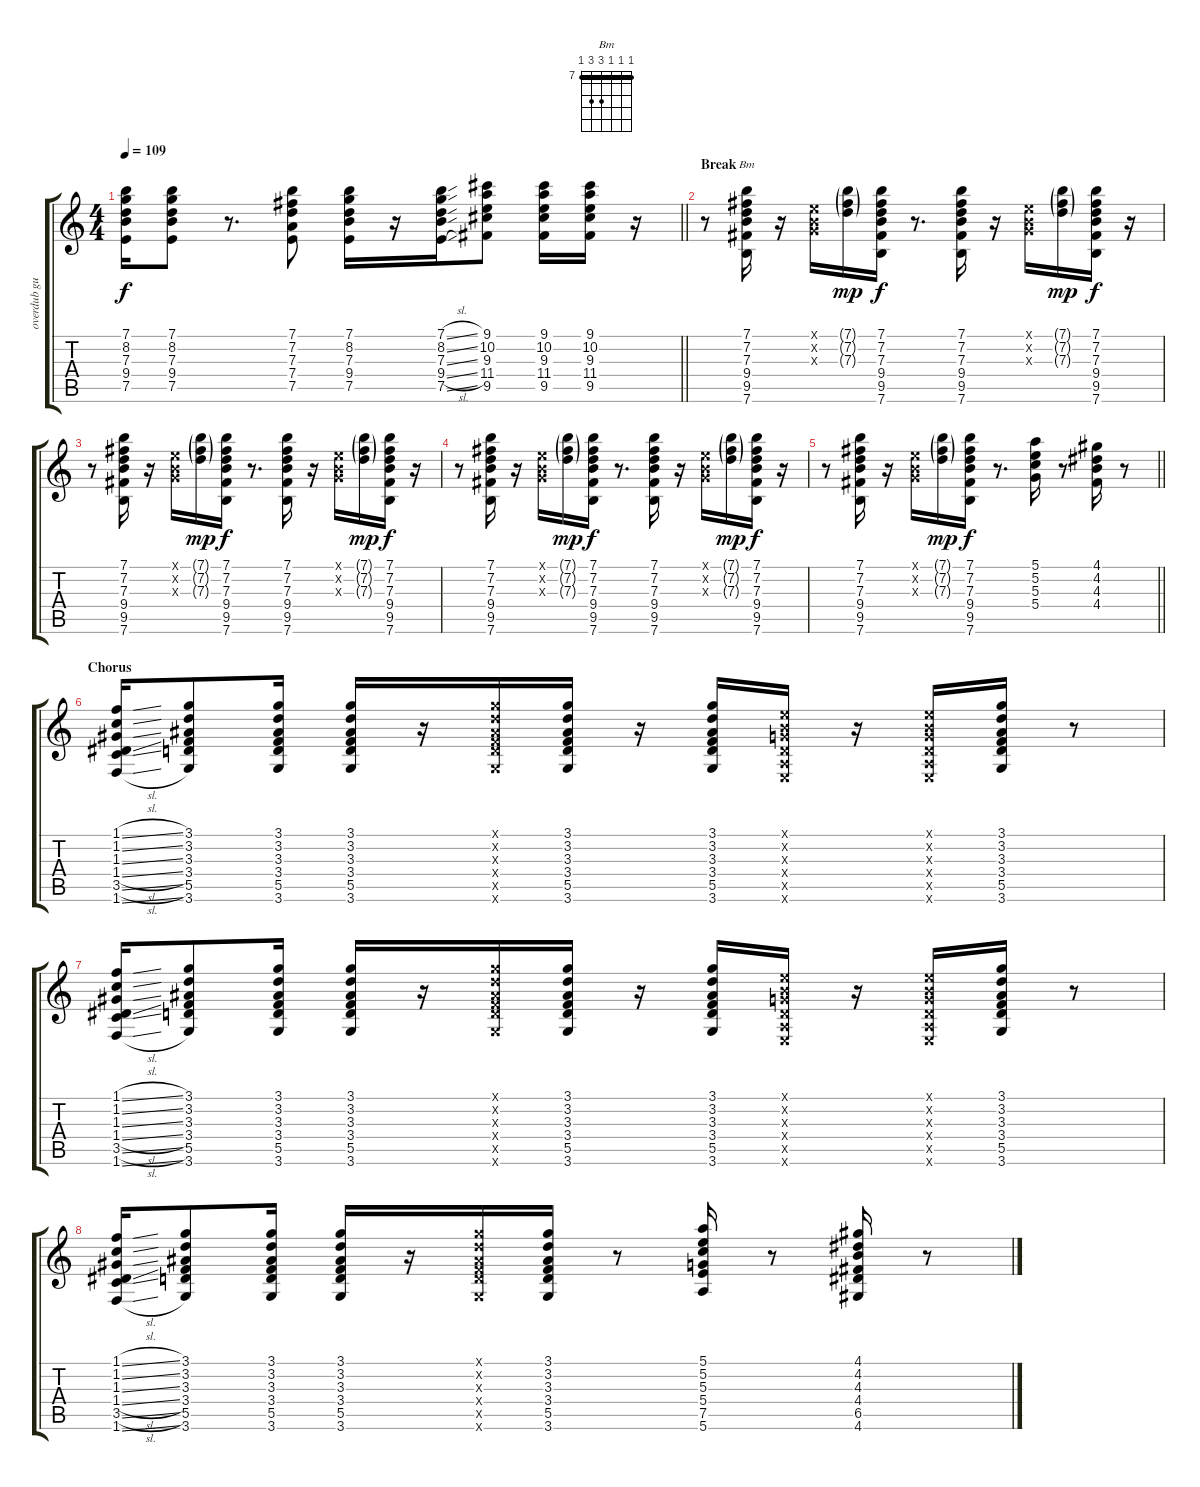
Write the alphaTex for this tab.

\track ("overdub guitar II" "overdub gu") {instrument electricguitarjazz}
\staff {score tabs}
\tuning (E4 B3 G3 D3 A2 E2) {hide}
\chord ("Bm" 7 7 7 9 9 7) {firstfret 7 barre 7}
\ts (4 4)
\tempo 109
\clef g2
\barLineRight lightlight
\ks aminor
(7.1 8.2 7.3 9.4 7.5).16{dy f} (7.1 8.2 7.3 9.4 7.5).8 r.8{d} (7.1 7.2 7.3 7.4 7.5).8 (7.1 8.2 7.3 9.4 7.5).16 r.16 (7.1{sl} 8.2{sl} 7.3{sl} 9.4{sl} 7.5{sl}).16 (9.1 10.2 9.3 11.4 9.5).8 (9.1 10.2 9.3 11.4 9.5).16 (9.1 10.2 9.3 11.4 9.5).16 r.16 |
\section ("" "Break")
r.8 (7.1 7.2 7.3 9.4 9.5 7.6).16{ch "Bm"} r.16 (0.1{x} 0.2{x} 0.3{x}).16 (7.1{g} 7.2{g} 7.3{g}).16{dy mp} (7.1 7.2 7.3 9.4 9.5 7.6).16{dy f} r.8{d} (7.1 7.2 7.3 9.4 9.5 7.6).16 r.16 (0.1{x} 0.2{x} 0.3{x}).16 (7.1{g} 7.2{g} 7.3{g}).16{dy mp} (7.1 7.2 7.3 9.4 9.5 7.6).16{dy f} r.16 |
r.8 (7.1 7.2 7.3 9.4 9.5 7.6).16 r.16 (0.1{x} 0.2{x} 0.3{x}).16 (7.1{g} 7.2{g} 7.3{g}).16{dy mp} (7.1 7.2 7.3 9.4 9.5 7.6).16{dy f} r.8{d} (7.1 7.2 7.3 9.4 9.5 7.6).16 r.16 (0.1{x} 0.2{x} 0.3{x}).16 (7.1{g} 7.2{g} 7.3{g}).16{dy mp} (7.1 7.2 7.3 9.4 9.5 7.6).16{dy f} r.16 |
r.8 (7.1 7.2 7.3 9.4 9.5 7.6).16 r.16 (0.1{x} 0.2{x} 0.3{x}).16 (7.1{g} 7.2{g} 7.3{g}).16{dy mp} (7.1 7.2 7.3 9.4 9.5 7.6).16{dy f} r.8{d} (7.1 7.2 7.3 9.4 9.5 7.6).16 r.16 (0.1{x} 0.2{x} 0.3{x}).16 (7.1{g} 7.2{g} 7.3{g}).16{dy mp} (7.1 7.2 7.3 9.4 9.5 7.6).16{dy f} r.16 |
\barLineRight lightlight
r.8 (7.1 7.2 7.3 9.4 9.5 7.6).16 r.16 (0.1{x} 0.2{x} 0.3{x}).16 (7.1{g} 7.2{g} 7.3{g}).16{dy mp} (7.1 7.2 7.3 9.4 9.5 7.6).16{dy f} r.8{d} (5.1 5.2 5.3 5.4).16 r.8 (4.1 4.2 4.3 4.4).16 r.8 |
\section ("" "Chorus")
(1.1{sl} 1.2{sl} 1.3{sl} 1.4{sl} 3.5{sl} 1.6{sl}).16 (3.1 3.2 3.3 3.4 5.5 3.6).8 (3.1 3.2 3.3 3.4 5.5 3.6).16 (3.1 3.2 3.3 3.4 5.5 3.6).16 r.16 (3.1{x} 3.2{x} 3.3{x} 3.4{x} 5.5{x} 3.6{x}).16 (3.1 3.2 3.3 3.4 5.5 3.6).16 r.16 (3.1 3.2 3.3 3.4 5.5 3.6).16 (0.1{x} 0.2{x} 0.3{x} 0.4{x} 0.5{x} 0.6{x}).16 r.16 (0.1{x} 0.2{x} 0.3{x} 0.4{x} 0.5{x} 0.6{x}).16 (3.1 3.2 3.3 3.4 5.5 3.6).16 r.8 |
(1.1{sl} 1.2{sl} 1.3{sl} 1.4{sl} 3.5{sl} 1.6{sl}).16 (3.1 3.2 3.3 3.4 5.5 3.6).8 (3.1 3.2 3.3 3.4 5.5 3.6).16 (3.1 3.2 3.3 3.4 5.5 3.6).16 r.16 (3.1{x} 3.2{x} 3.3{x} 3.4{x} 5.5{x} 3.6{x}).16 (3.1 3.2 3.3 3.4 5.5 3.6).16 r.16 (3.1 3.2 3.3 3.4 5.5 3.6).16 (0.1{x} 0.2{x} 0.3{x} 0.4{x} 0.5{x} 0.6{x}).16 r.16 (0.1{x} 0.2{x} 0.3{x} 0.4{x} 0.5{x} 0.6{x}).16 (3.1 3.2 3.3 3.4 5.5 3.6).16 r.8 |
(1.1{sl} 1.2{sl} 1.3{sl} 1.4{sl} 3.5{sl} 1.6{sl}).16 (3.1 3.2 3.3 3.4 5.5 3.6).8 (3.1 3.2 3.3 3.4 5.5 3.6).16 (3.1 3.2 3.3 3.4 5.5 3.6).16 r.16 (3.1{x} 3.2{x} 3.3{x} 3.4{x} 5.5{x} 3.6{x}).16 (3.1 3.2 3.3 3.4 5.5 3.6).16 r.8 (5.1 5.2 5.3 5.4 7.5 5.6).16 r.8 (4.1 4.2 4.3 4.4 6.5 4.6).16 r.8
